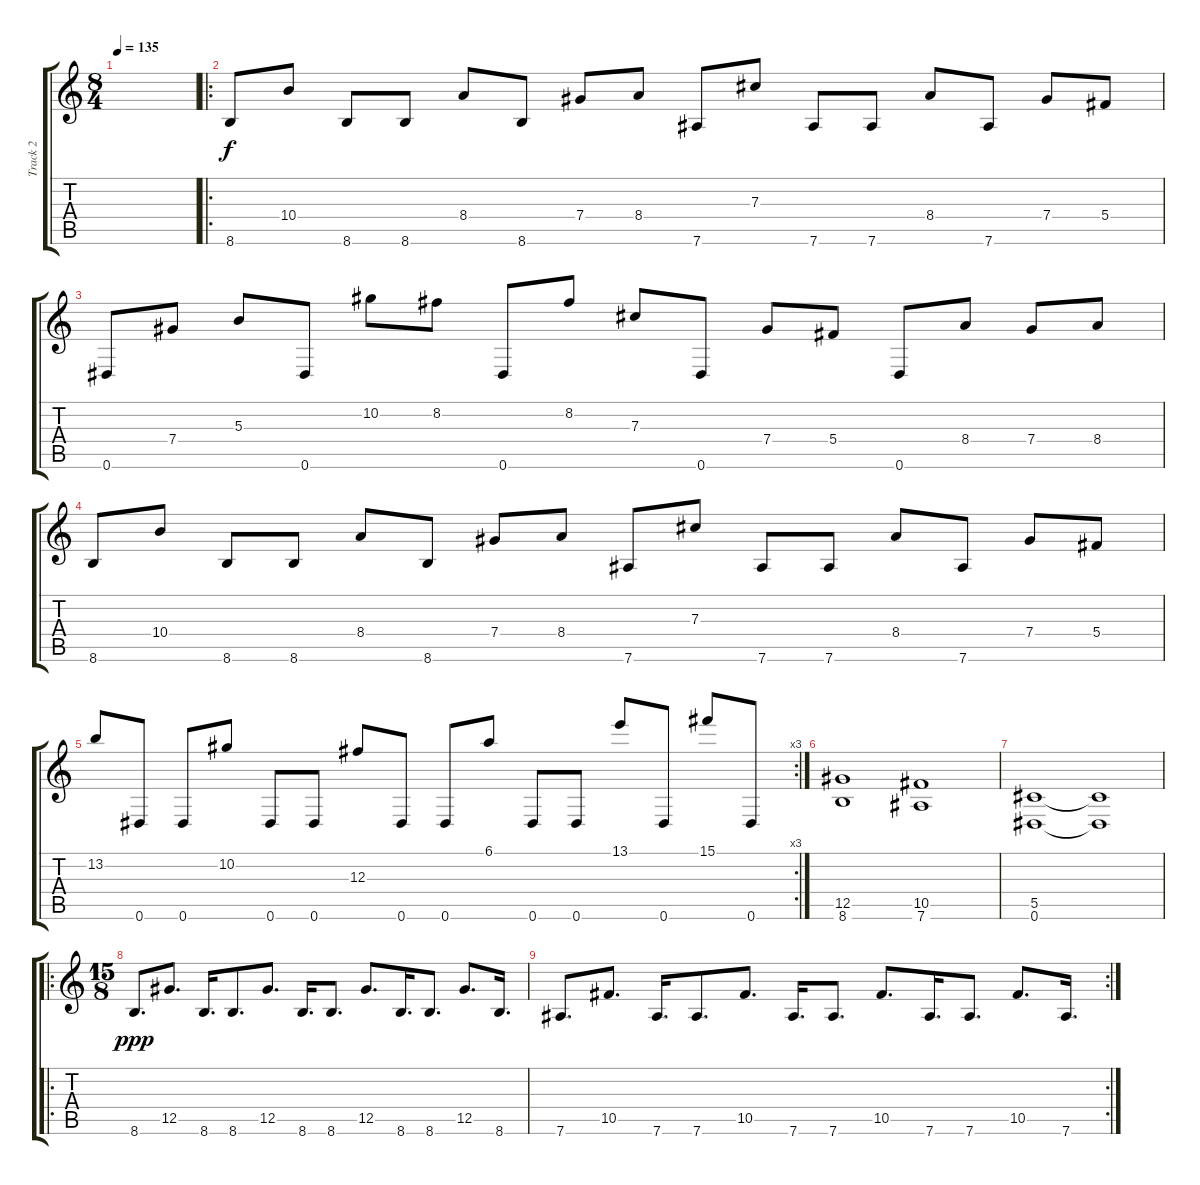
\track ("Track 2" "Track 2") {instrument distortionguitar}
\staff {score tabs}
\tuning (Eb4 Bb3 Gb3 Db3 Ab2 Eb2) {hide}
\ts (8 4)
\tempo 135
\clef g2
\ks c
|
\ro
8.6.8 10.4.8 8.6.8 8.6.8 8.4.8 8.6.8 7.4.8 8.4.8 7.6.8 7.3.8 7.6.8 7.6.8 8.4.8 7.6.8 7.4.8 5.4.8 |
0.6.8 7.4.8 5.3.8 0.6.8 10.2.8 8.2.8 0.6.8 8.2.8 7.3.8 0.6.8 7.4.8 5.4.8 0.6.8 8.4.8 7.4.8 8.4.8 |
8.6.8 10.4.8 8.6.8 8.6.8 8.4.8 8.6.8 7.4.8 8.4.8 7.6.8 7.3.8 7.6.8 7.6.8 8.4.8 7.6.8 7.4.8 5.4.8 |
\rc 3
13.2.8 0.6.8 0.6.8 10.2.8 0.6.8 0.6.8 12.3.8 0.6.8 0.6.8 6.1.8 0.6.8 0.6.8 13.1.8 0.6.8 15.1.8 0.6.8 |
(12.5 8.6).1 (10.5 7.6).1 |
(5.5 0.6).1 (5.5{t} 0.6{t}).1 |
\ro
\ts (15 8)
8.6.8{d dy ppp} 12.5.8{d} 8.6.16{d} 8.6.8{d} 12.5.8{d} 8.6.16{d} 8.6.8{d} 12.5.8{d} 8.6.16{d} 8.6.8{d} 12.5.8{d} 8.6.16{d} |
\rc 2
7.6.8{d} 10.5.8{d} 7.6.16{d} 7.6.8{d} 10.5.8{d} 7.6.16{d} 7.6.8{d} 10.5.8{d} 7.6.16{d} 7.6.8{d} 10.5.8{d} 7.6.16{d}
